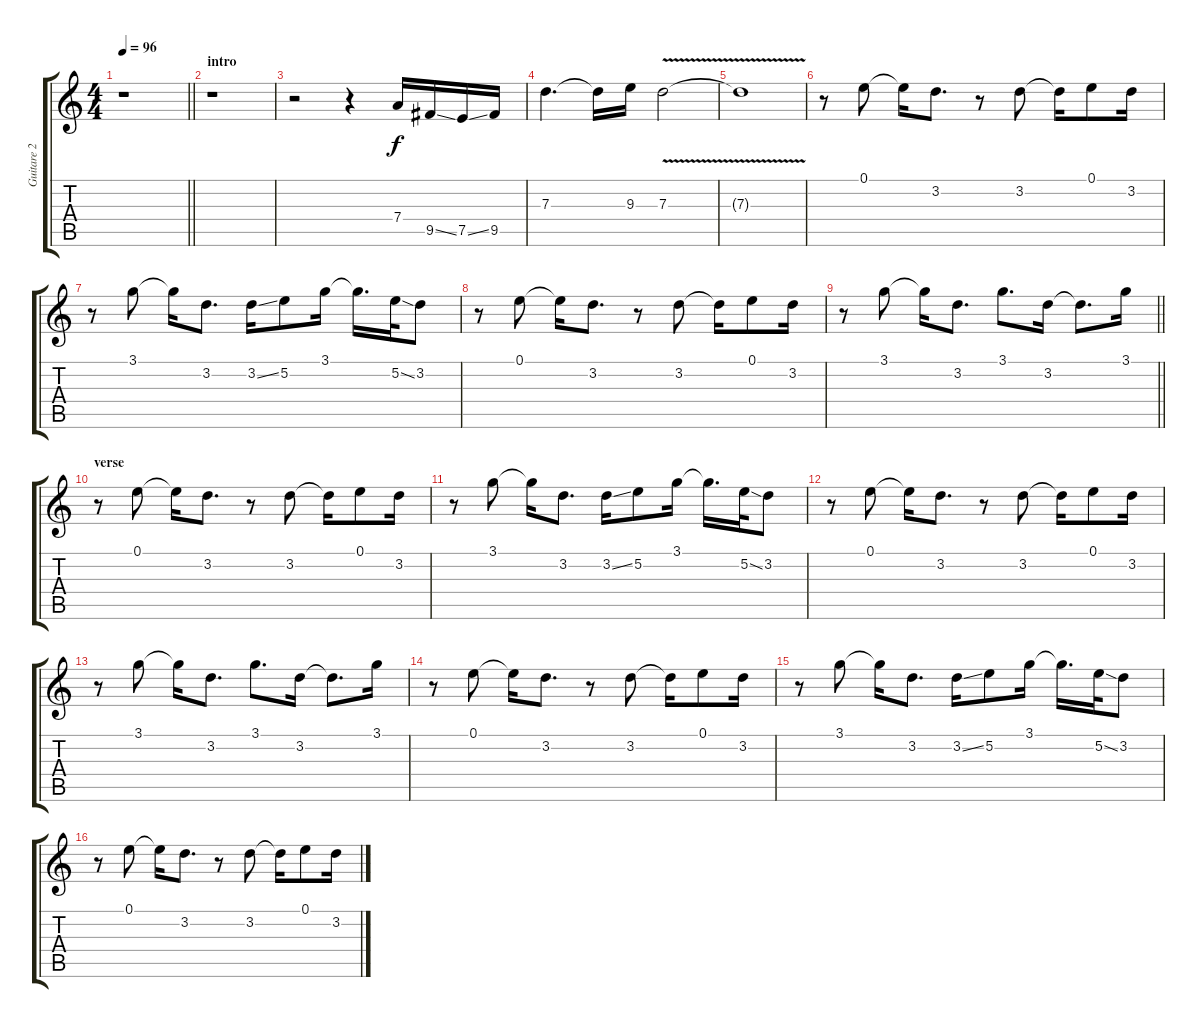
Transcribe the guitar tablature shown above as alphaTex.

\track ("Guitare 2" "Guitare 2") {instrument overdrivenguitar}
\staff {score tabs}
\tuning (E4 B3 G3 D3 A2 E2) {hide}
\ts (4 4)
\tempo 96
\clef g2
\barLineRight lightlight
\ks c
r.1{dy f instrument overdrivenguitar} |
\section ("" "intro")
r.1 |
r.2 r.4 7.4.16 9.5{ss}.16 7.5{ss}.16 9.5.16 |
7.3.4{d} 7.3{t}.16 9.3.16 7.3{v}.2 |
7.3{t}.1 |
r.8 0.1.8 0.1{t}.16 3.2.8{d} r.8 3.2.8 3.2{t}.16 0.1.8 3.2.16 |
r.8 3.1.8 3.1{t}.16 3.2.8{d} 3.2{ss}.16 5.2.8 3.1.16 3.1{t}.16{d} 5.2{ss}.32 3.2.8 |
r.8 0.1.8 0.1{t}.16 3.2.8{d} r.8 3.2.8 3.2{t}.16 0.1.8 3.2.16 |
\barLineRight lightlight
r.8 3.1.8 3.1{t}.16 3.2.8{d} 3.1.8{d} 3.2.16 3.2{t}.8{d} 3.1.16 |
\section ("" "verse")
r.8 0.1.8 0.1{t}.16 3.2.8{d} r.8 3.2.8 3.2{t}.16 0.1.8 3.2.16 |
r.8 3.1.8 3.1{t}.16 3.2.8{d} 3.2{ss}.16 5.2.8 3.1.16 3.1{t}.16{d} 5.2{ss}.32 3.2.8 |
r.8 0.1.8 0.1{t}.16 3.2.8{d} r.8 3.2.8 3.2{t}.16 0.1.8 3.2.16 |
r.8 3.1.8 3.1{t}.16 3.2.8{d} 3.1.8{d} 3.2.16 3.2{t}.8{d} 3.1.16 |
r.8 0.1.8 0.1{t}.16 3.2.8{d} r.8 3.2.8 3.2{t}.16 0.1.8 3.2.16 |
r.8 3.1.8 3.1{t}.16 3.2.8{d} 3.2{ss}.16 5.2.8 3.1.16 3.1{t}.16{d} 5.2{ss}.32 3.2.8 |
r.8 0.1.8 0.1{t}.16 3.2.8{d} r.8 3.2.8 3.2{t}.16 0.1.8 3.2.16
